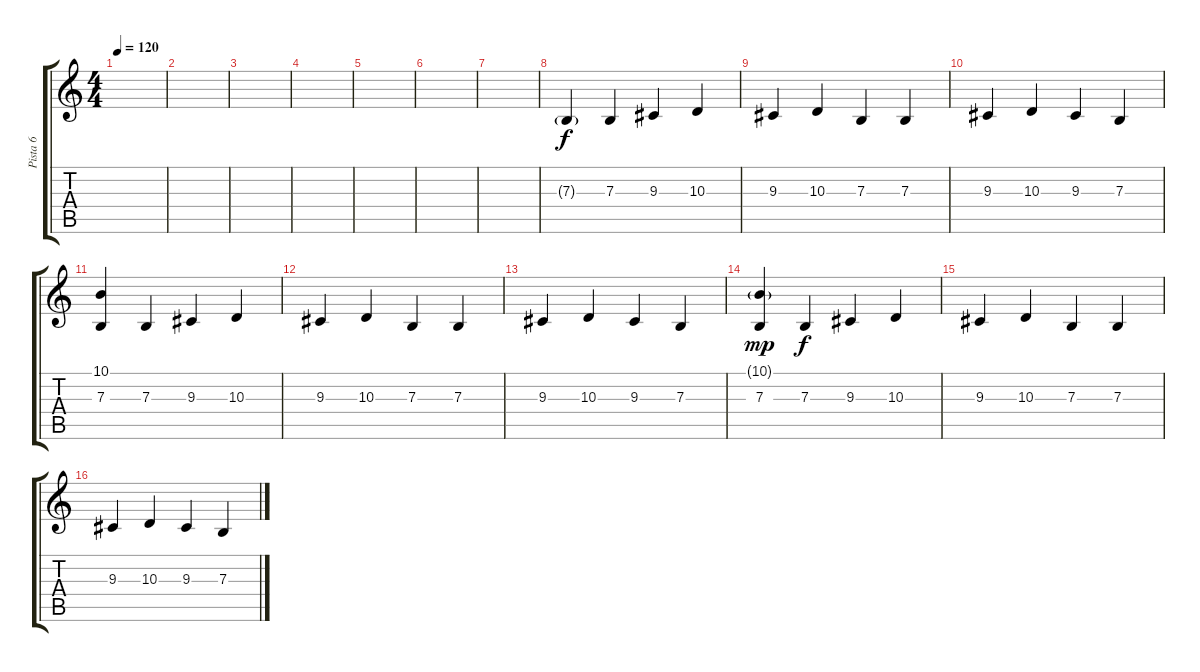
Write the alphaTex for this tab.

\track ("Pista 6" "Pista 6") {instrument glockenspiel}
\staff {score tabs}
\tuning (Db4 Ab3 E3 B2 Gb2 B1) {hide}
\ts (4 4)
\tempo 120
\clef g2
\ks c
|
|
|
|
|
|
|
7.3{g}.4 7.3.4{dy f} 9.3.4 10.3.4 |
9.3.4 10.3.4 7.3.4 7.3.4 |
9.3.4 10.3.4 9.3.4 7.3.4 |
(10.1 7.3).4 7.3.4 9.3.4 10.3.4 |
9.3.4 10.3.4 7.3.4 7.3.4 |
9.3.4 10.3.4 9.3.4 7.3.4 |
(10.1{g} 7.3).4{dy mp} 7.3.4{dy f} 9.3.4 10.3.4 |
9.3.4 10.3.4 7.3.4 7.3.4 |
9.3.4 10.3.4 9.3.4 7.3.4
